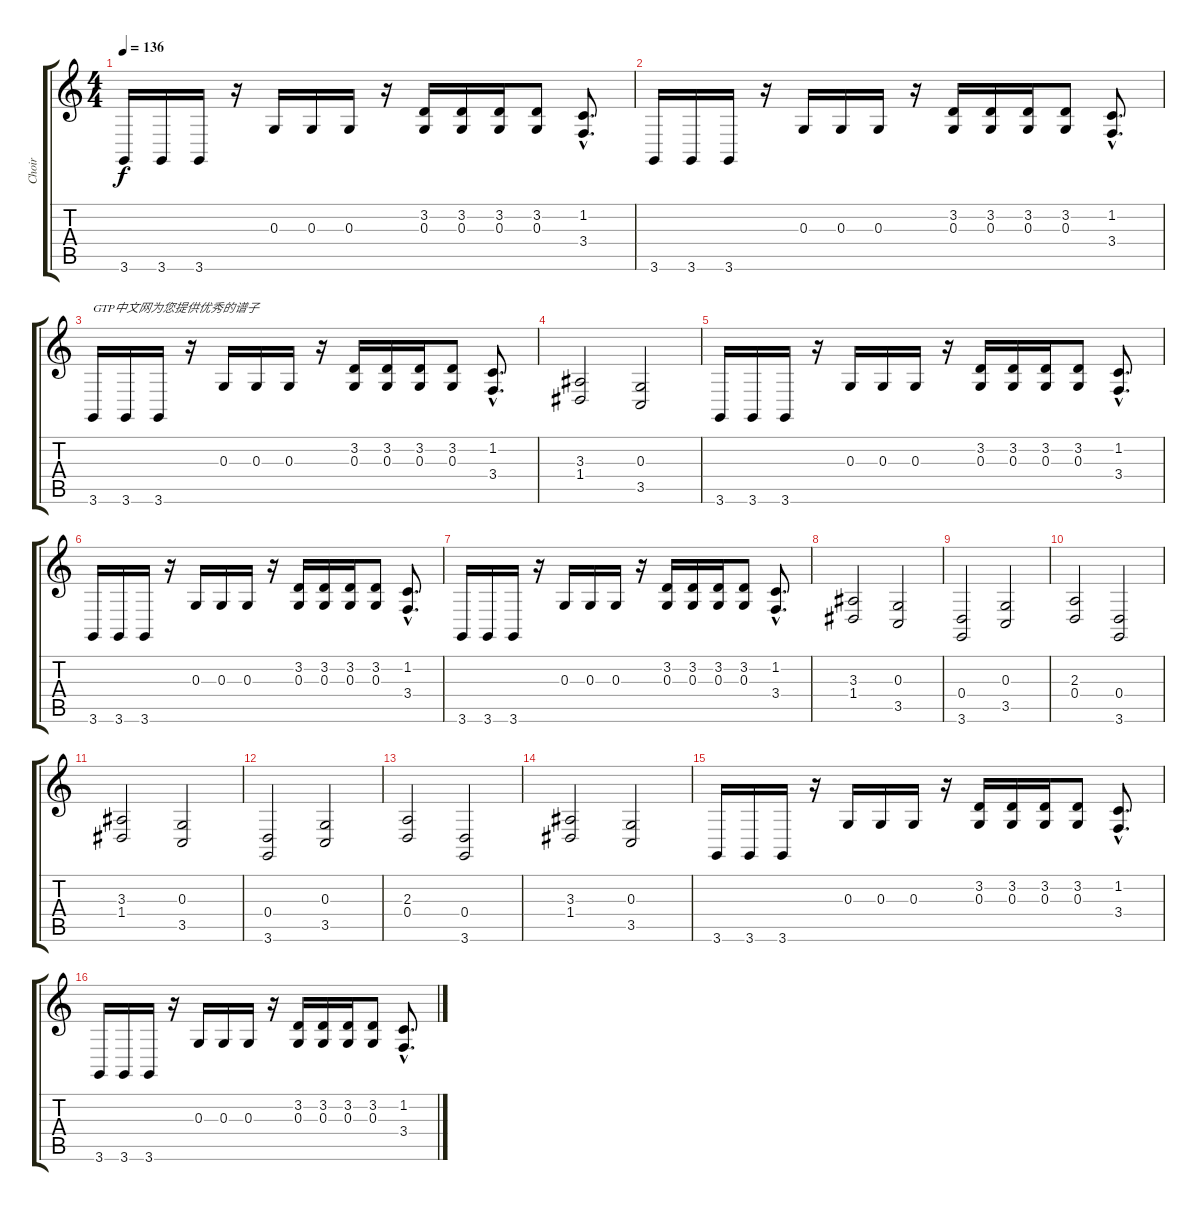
\track ("Choir" "Choir") {instrument fx5brightness}
\staff {score tabs}
\tuning (E4 B3 G3 D3 A2 E2) {hide}
\ts (4 4)
\tempo 136
\clef g2
\ks c
3.6.16{dy f instrument fx5brightness} 3.6.16 3.6.16 r.16 0.3.16 0.3.16 0.3.16 r.16 (3.2 0.3).16 (3.2 0.3).16 (3.2 0.3).16 (3.2 0.3).8 (1.2{hac} 3.4{hac}).8{d} |
3.6.16 3.6.16 3.6.16 r.16 0.3.16 0.3.16 0.3.16 r.16 (3.2 0.3).16 (3.2 0.3).16 (3.2 0.3).16 (3.2 0.3).8 (1.2{hac} 3.4{hac}).8{d} |
3.6.16{txt "GTP中文网为您提供优秀的谱子"} 3.6.16 3.6.16 r.16 0.3.16 0.3.16 0.3.16 r.16 (3.2 0.3).16 (3.2 0.3).16 (3.2 0.3).16 (3.2 0.3).8 (1.2{hac} 3.4{hac}).8{d} |
(3.3 1.4).2 (0.3 3.5).2 |
3.6.16 3.6.16 3.6.16 r.16 0.3.16 0.3.16 0.3.16 r.16 (3.2 0.3).16 (3.2 0.3).16 (3.2 0.3).16 (3.2 0.3).8 (1.2{hac} 3.4{hac}).8{d} |
3.6.16 3.6.16 3.6.16 r.16 0.3.16 0.3.16 0.3.16 r.16 (3.2 0.3).16 (3.2 0.3).16 (3.2 0.3).16 (3.2 0.3).8 (1.2{hac} 3.4{hac}).8{d} |
3.6.16 3.6.16 3.6.16 r.16 0.3.16 0.3.16 0.3.16 r.16 (3.2 0.3).16 (3.2 0.3).16 (3.2 0.3).16 (3.2 0.3).8 (1.2{hac} 3.4{hac}).8{d} |
(3.3 1.4).2 (0.3 3.5).2 |
(0.4 3.6).2 (0.3 3.5).2 |
(2.3 0.4).2 (0.4 3.6).2 |
(3.3 1.4).2 (0.3 3.5).2 |
(0.4 3.6).2 (0.3 3.5).2 |
(2.3 0.4).2 (0.4 3.6).2 |
(3.3 1.4).2 (0.3 3.5).2 |
3.6.16 3.6.16 3.6.16 r.16 0.3.16 0.3.16 0.3.16 r.16 (3.2 0.3).16 (3.2 0.3).16 (3.2 0.3).16 (3.2 0.3).8 (1.2{hac} 3.4{hac}).8{d} |
3.6.16 3.6.16 3.6.16 r.16 0.3.16 0.3.16 0.3.16 r.16 (3.2 0.3).16 (3.2 0.3).16 (3.2 0.3).16 (3.2 0.3).8 (1.2{hac} 3.4{hac}).8{d}
